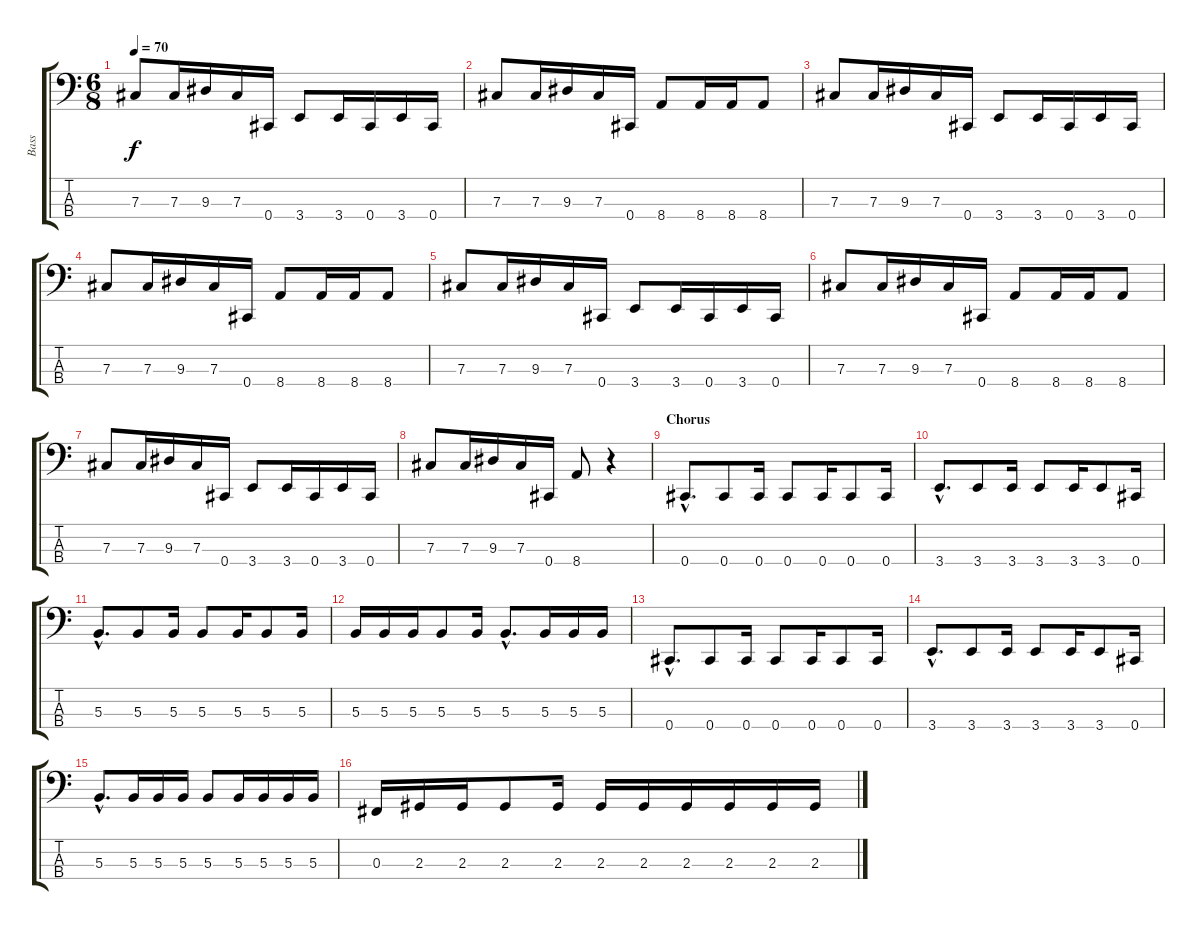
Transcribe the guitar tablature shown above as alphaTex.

\track ("Bass" "Bass") {instrument slapbass1}
\staff {score tabs}
\tuning (E2 B1 Gb1 Db1) {hide}
\ts (6 8)
\tempo 70
\clef f4
\ks c
7.3.8{dy f} 7.3.16 9.3.16 7.3.16 0.4.16 3.4.8 3.4.16 0.4.16 3.4.16 0.4.16 |
7.3.8 7.3.16 9.3.16 7.3.16 0.4.16 8.4.8 8.4.16 8.4.16 8.4.8 |
7.3.8 7.3.16 9.3.16 7.3.16 0.4.16 3.4.8 3.4.16 0.4.16 3.4.16 0.4.16 |
7.3.8 7.3.16 9.3.16 7.3.16 0.4.16 8.4.8 8.4.16 8.4.16 8.4.8 |
7.3.8 7.3.16 9.3.16 7.3.16 0.4.16 3.4.8 3.4.16 0.4.16 3.4.16 0.4.16 |
7.3.8 7.3.16 9.3.16 7.3.16 0.4.16 8.4.8 8.4.16 8.4.16 8.4.8 |
7.3.8 7.3.16 9.3.16 7.3.16 0.4.16 3.4.8 3.4.16 0.4.16 3.4.16 0.4.16 |
7.3.8 7.3.16 9.3.16 7.3.16 0.4.16 8.4.8 r.4 |
\section ("" "Chorus")
0.4{hac}.8{d} 0.4.8 0.4.16 0.4.8 0.4.16 0.4.8 0.4.16 |
3.4{hac}.8{d} 3.4.8 3.4.16 3.4.8 3.4.16 3.4.8 0.4.16 |
5.3{hac}.8{d} 5.3.8 5.3.16 5.3.8 5.3.16 5.3.8 5.3.16 |
5.3.16 5.3.16 5.3.16 5.3.8 5.3.16 5.3{hac}.8{d} 5.3.16 5.3.16 5.3.16 |
0.4{hac}.8{d} 0.4.8 0.4.16 0.4.8 0.4.16 0.4.8 0.4.16 |
3.4{hac}.8{d} 3.4.8 3.4.16 3.4.8 3.4.16 3.4.8 0.4.16 |
5.3{hac}.8{d} 5.3.16 5.3.16 5.3.16 5.3.8 5.3.16 5.3.16 5.3.16 5.3.16 |
0.3.16 2.3.16 2.3.16 2.3.8 2.3.16 2.3.16 2.3.16 2.3.16 2.3.16 2.3.16 2.3.16
